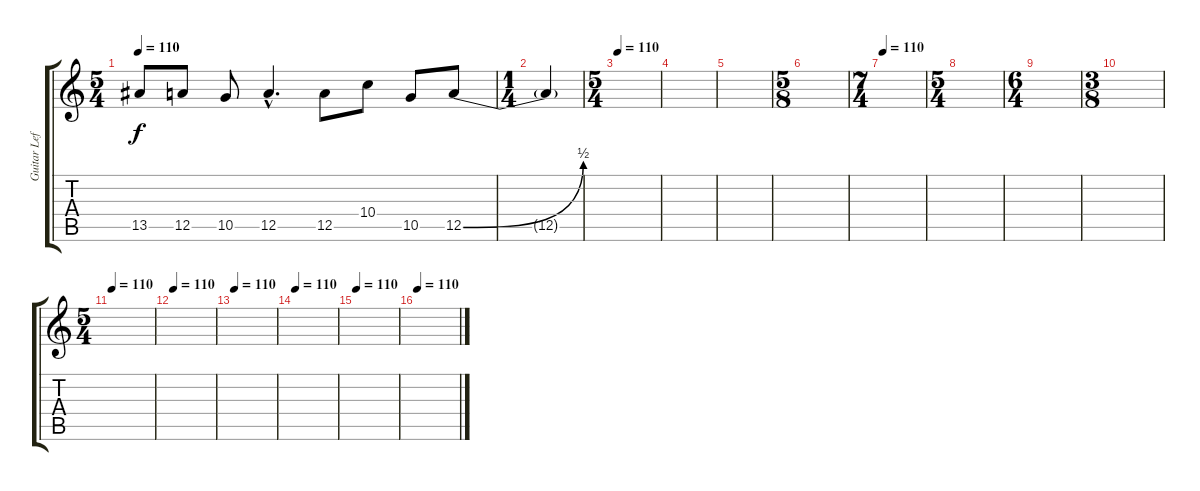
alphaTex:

\track ("Guitar Left Channel" "Guitar Lef") {instrument electricguitarmuted}
\staff {score tabs}
\tuning (E4 B3 G3 D3 A2 D2) {hide}
\ts (5 4)
\tempo 110
\clef g2
\ks c
13.5.8{dy f} 12.5.8 10.5.8 12.5{hac}.4{d} 12.5.8 10.4.8 10.5.8 12.5{be (bend 0 0 60 2)}.8 |
\ts (1 4)
12.5{t}.4 |
\ts (5 4)
\tempo 110
|
|
|
\ts (5 8)
|
\ts (7 4)
\tempo 110
|
\ts (5 4)
|
\ts (6 4)
|
\ts (3 8)
|
\ts (5 4)
\tempo 110
|
\tempo 110
|
\tempo 110
|
\tempo 110
|
\tempo 110
|
\tempo 110
